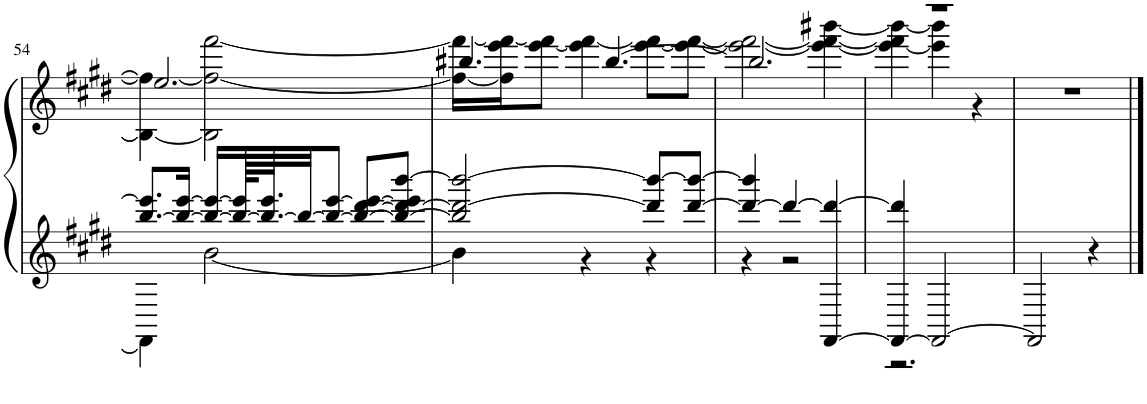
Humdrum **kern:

**kern	**kern
*part1	*part1
*staff2	*staff1
*I"Piano	*
*I'Pno.	*
!!LO:PB:g=z
*clefG2	*clefG2
*k[f#c#g#d#]	*k[f#c#g#d#]
*M3/4	*M3/4
=54	=54
*^	*^
[8.bb/ 8.eee/]L	4FF#\]	2.ee/]	4B#\_ 4ff#\_
16bb/_ [16eee/Jk	.	.	.
16bb/_ 16eee/_LL	[2b\	.	2B#\] 2ff#\_ [2fff#\
128bb/_ 128eee/]KLL	.	.	.
64.bb/_ 64.eee/J	.	.	.
32bb/JJ_	.	.	.
8bb/_ [8eee/J	.	.	.
8bb/_ [8ddd#/ 8eee/_L	.	.	.
8bb/_ 8ddd#/_ 8eee/] [8bbb/J	.	.	.
=55	=55	=55	=55
2bb/] 2ddd#/_ 2bbb/_	4b\]	4.bb#X/	16ff#\_ 16fff#\_LL
.	.	.	16ff#\] 16eee\ 16fff#\_J
.	.	.	[8eee\ 8fff#\]J
.	4r	.	4eee\] [4fff#\
.	.	[4.bb#/	.
8ddd#/] 8bbb/_L	4r	.	[8eee\ 8fff#\]L
[8ddd#/ 8bbb/_J	.	.	8eee\_ [8fff#\J
=56	=56	=56	=56
4ddd#/_ 4bbb/]	4r	2.bb#/]	2eee\_ 2fff#\_
4ddd#/_	2r	.	.
[4FF#/ 4ddd#/_	.	.	4eee\_ 4fff#\_ [4bbb#X\
=57	=57	=57	=57
4FF#/_ 4ddd#/]	2.r	2.r	4eee\_ 4fff#\] 4bbb#\_
2FF#/_	.	.	4eee\] 4bbb#\]
.	.	.	4r
*v	*v	*	*
*	*v	*v
=58	=58
2FF#/]	2.r
4r	.
==	==
*-	*-
